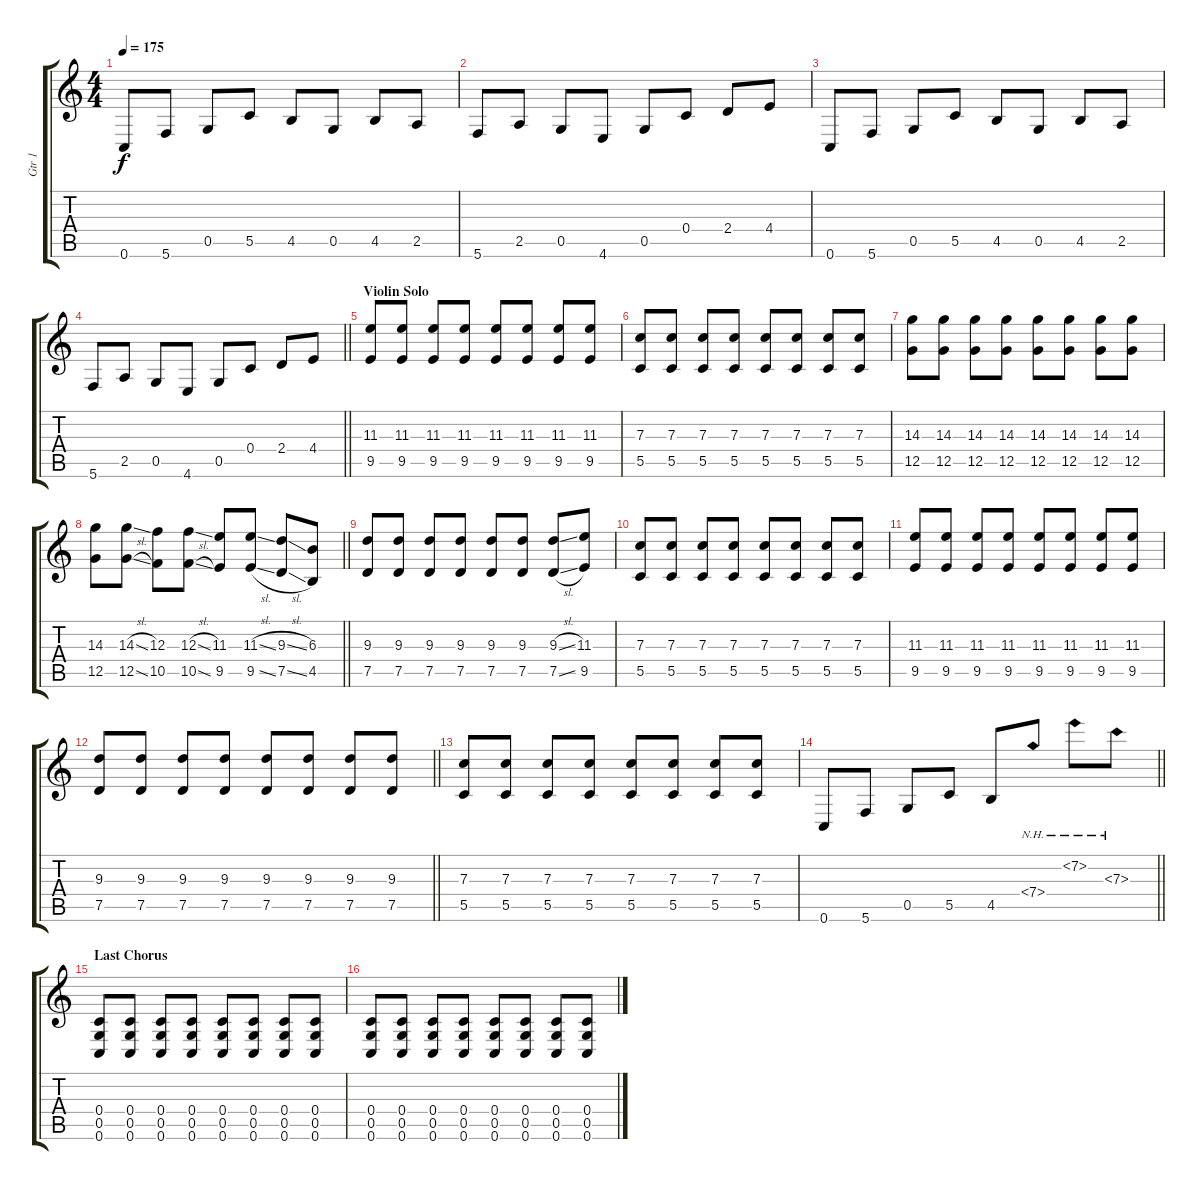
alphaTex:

\track ("Gtr 1" "Gtr 1") {instrument overdrivenguitar}
\staff {score tabs}
\tuning (D4 A3 F3 C3 G2 C2) {hide}
\ts (4 4)
\tempo 175
\clef g2
\ks c
0.6.8{dy f} 5.6.8 0.5.8 5.5.8 4.5.8 0.5.8 4.5.8 2.5.8 |
5.6.8 2.5.8 0.5.8 4.6.8 0.5.8 0.4.8 2.4.8 4.4.8 |
0.6.8 5.6.8 0.5.8 5.5.8 4.5.8 0.5.8 4.5.8 2.5.8 |
\barLineRight lightlight
5.6.8 2.5.8 0.5.8 4.6.8 0.5.8 0.4.8 2.4.8 4.4.8 |
\section ("" "Violin Solo")
(11.3 9.5).8{volume 7} (11.3 9.5).8 (11.3 9.5).8 (11.3 9.5).8 (11.3 9.5).8 (11.3 9.5).8 (11.3 9.5).8 (11.3 9.5).8 |
(7.3 5.5).8 (7.3 5.5).8 (7.3 5.5).8 (7.3 5.5).8 (7.3 5.5).8 (7.3 5.5).8 (7.3 5.5).8 (7.3 5.5).8 |
(14.3 12.5).8 (14.3 12.5).8 (14.3 12.5).8 (14.3 12.5).8 (14.3 12.5).8 (14.3 12.5).8 (14.3 12.5).8 (14.3 12.5).8 |
\barLineRight lightlight
(14.3 12.5).8 (14.3{sl} 12.5{sl}).8 (12.3 10.5).8 (12.3{sl} 10.5{sl}).8 (11.3 9.5).8 (11.3{sl} 9.5{sl}).8 (9.3{sl} 7.5{sl}).8 (6.3 4.5).8 |
(9.3 7.5).8 (9.3 7.5).8 (9.3 7.5).8 (9.3 7.5).8 (9.3 7.5).8 (9.3 7.5).8 (9.3{sl} 7.5{sl}).8 (11.3 9.5).8 |
(7.3 5.5).8 (7.3 5.5).8 (7.3 5.5).8 (7.3 5.5).8 (7.3 5.5).8 (7.3 5.5).8 (7.3 5.5).8 (7.3 5.5).8 |
(11.3 9.5).8 (11.3 9.5).8 (11.3 9.5).8 (11.3 9.5).8 (11.3 9.5).8 (11.3 9.5).8 (11.3 9.5).8 (11.3 9.5).8 |
\barLineRight lightlight
(9.3 7.5).8 (9.3 7.5).8 (9.3 7.5).8 (9.3 7.5).8 (9.3 7.5).8 (9.3 7.5).8 (9.3 7.5).8 (9.3 7.5).8 |
(7.3 5.5).8 (7.3 5.5).8 (7.3 5.5).8 (7.3 5.5).8 (7.3 5.5).8 (7.3 5.5).8 (7.3 5.5).8 (7.3 5.5).8 |
\barLineRight lightlight
0.6.8 5.6.8 0.5.8 5.5.8 4.5.8 7.4{nh}.8 7.2{nh}.8 7.3{nh}.8 |
\section ("" "Last Chorus")
(0.4 0.5 0.6).8{volume 13 instrument distortionguitar} (0.4 0.5 0.6).8 (0.4 0.5 0.6).8 (0.4 0.5 0.6).8 (0.4 0.5 0.6).8 (0.4 0.5 0.6).8 (0.4 0.5 0.6).8 (0.4 0.5 0.6).8 |
(0.4 0.5 0.6).8 (0.4 0.5 0.6).8 (0.4 0.5 0.6).8 (0.4 0.5 0.6).8 (0.4 0.5 0.6).8 (0.4 0.5 0.6).8 (0.4 0.5 0.6).8 (0.4 0.5 0.6).8
